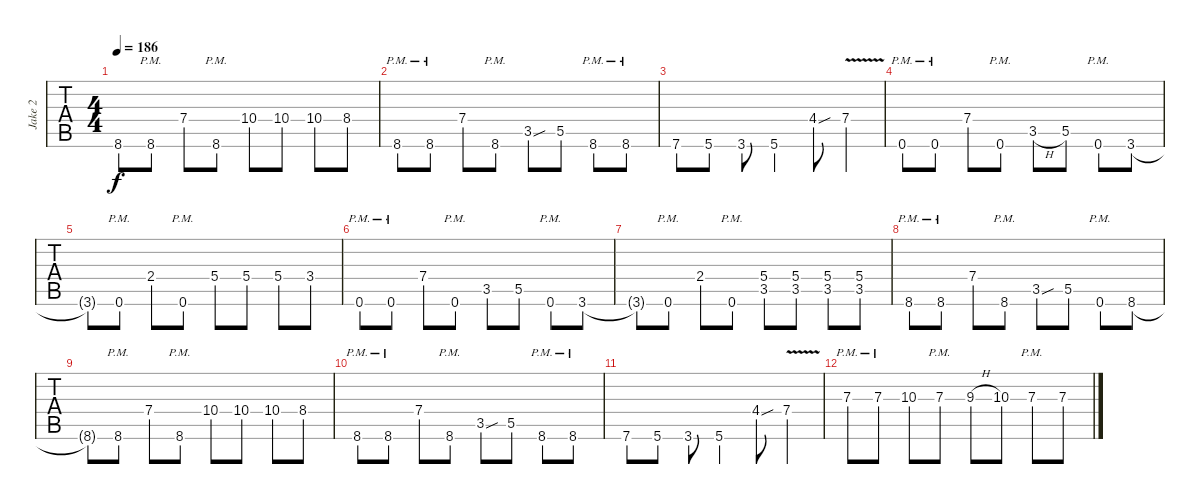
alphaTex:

\track ("Jake 2" "Jake 2") {instrument acousticguitarsteel}
\staff {tabs}
\tuning (Eb4 Bb3 Gb3 Db3 Ab2 Db2) {hide}
\ts (4 4)
\tempo 186
\clef g2
\ks c
8.6{t}.8{dy f} 8.6{pm}.8 7.4.8 8.6{pm}.8 10.4.8 10.4.8 10.4.8 8.4.8 |
8.6{pm}.8 8.6{pm}.8 7.4.8 8.6{pm}.8 3.5{sou}.8 5.5.8 8.6{pm}.8 8.6{pm}.8 |
7.6.8 5.6.8 3.6.8 5.6.4 4.4{sou}.8 7.4{v}.4 |
0.6{pm}.8 0.6{pm}.8 7.4.8 0.6{pm}.8 3.5{h}.8 5.5.8 0.6{pm}.8 3.6.8 |
3.6{t}.8 0.6{pm}.8 2.4.8 0.6{pm}.8 5.4.8 5.4.8 5.4.8 3.4.8 |
0.6{pm}.8 0.6{pm}.8 7.4.8 0.6{pm}.8 3.5.8 5.5.8 0.6{pm}.8 3.6.8 |
3.6{t}.8 0.6{pm}.8 2.4.8 0.6{pm}.8 (5.4 3.5).8 (5.4 3.5).8 (5.4 3.5).8 (5.4 3.5).8 |
8.6{pm}.8 8.6{pm}.8 7.4.8 8.6{pm}.8 3.5{sou}.8 5.5.8 0.6{pm}.8 8.6.8 |
8.6{t}.8 8.6{pm}.8 7.4.8 8.6{pm}.8 10.4.8 10.4.8 10.4.8 8.4.8 |
8.6{pm}.8 8.6{pm}.8 7.4.8 8.6{pm}.8 3.5{sou}.8 5.5.8 8.6{pm}.8 8.6{pm}.8 |
7.6.8 5.6.8 3.6.8 5.6.4 4.4{sou}.8 7.4{v}.4 |
7.3{pm}.8 7.3{pm}.8 10.3.8 7.3{pm}.8 9.3{h}.8 10.3.8 7.3{pm}.8 7.3.8
